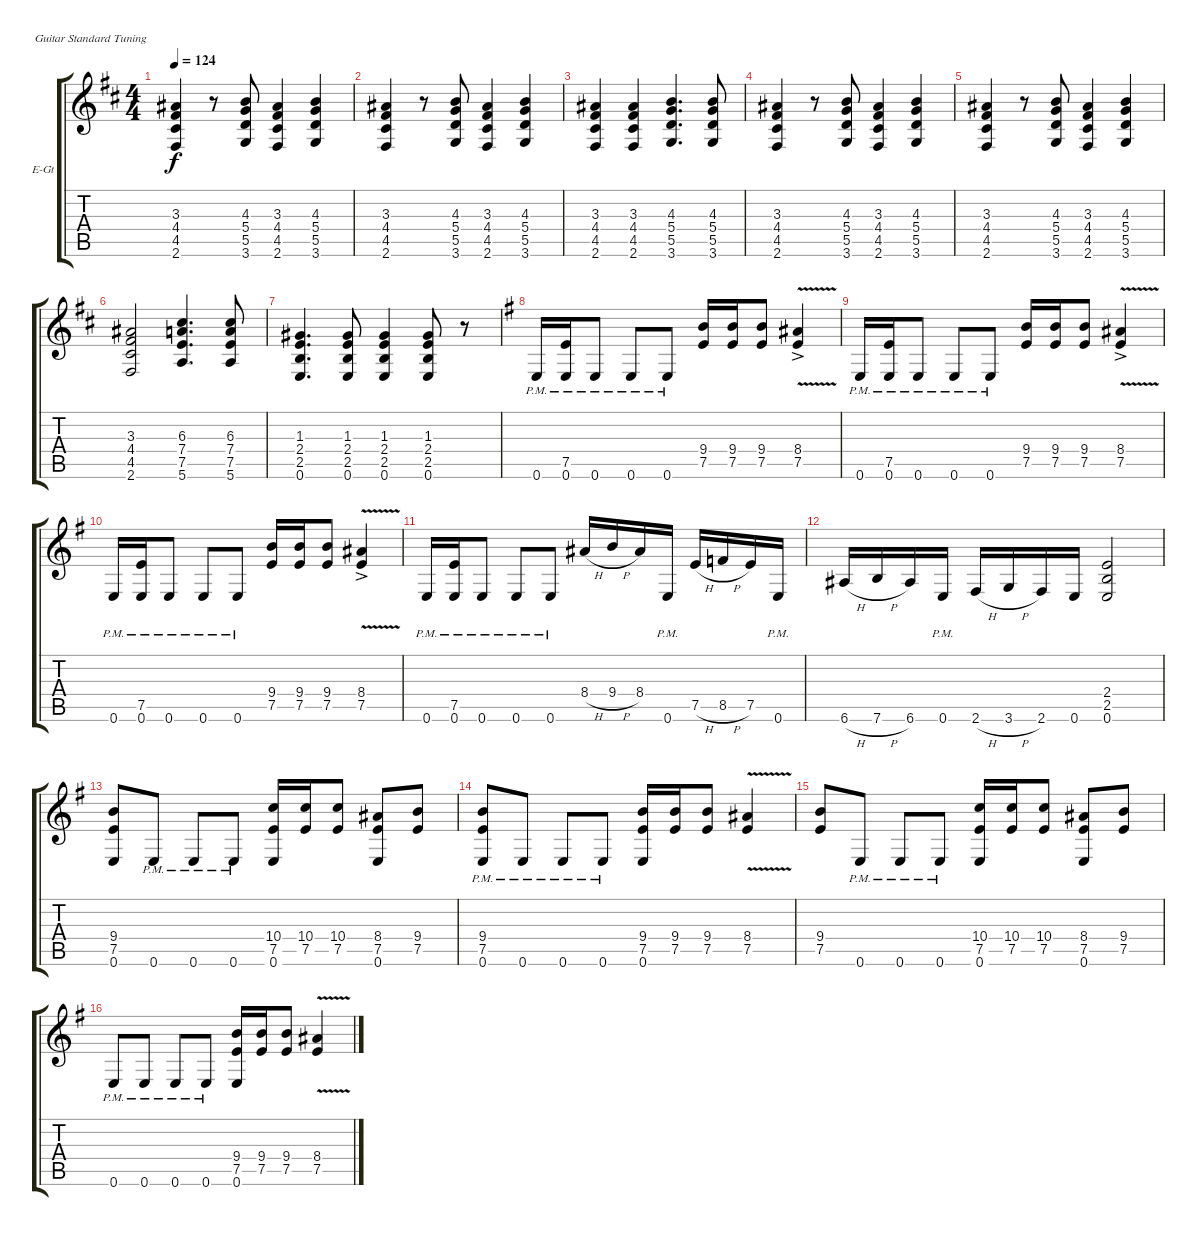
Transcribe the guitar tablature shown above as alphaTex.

\bracketExtendMode groupsimilarinstruments
\firstSystemTrackNameOrientation horizontal
\otherSystemsTrackNameOrientation horizontal
\track ("1 Guitar" "E-Gt") {instrument distortionguitar}
\staff {score tabs}
\tuning (E4 B3 G3 D3 A2 E2)
\ts (4 4)
\tempo 124
\clef g2
\ks d
(3.3 4.4 4.5 2.6).4{dy f} r.8 (4.3 5.4 5.5 3.6).8 (3.3 4.4 4.5 2.6).4 (4.3 5.4 5.5 3.6).4 |
(3.3 4.4 4.5 2.6).4 r.8 (4.3 5.4 5.5 3.6).8 (3.3 4.4 4.5 2.6).4 (4.3 5.4 5.5 3.6).4 |
(3.3 4.4 4.5 2.6).4 (3.3 4.4 4.5 2.6).4 (4.3 5.4 5.5 3.6).4{d} (4.3 5.4 5.5 3.6).8 |
(3.3 4.4 4.5 2.6).4 r.8 (4.3 5.4 5.5 3.6).8 (3.3 4.4 4.5 2.6).4 (4.3 5.4 5.5 3.6).4 |
(3.3 4.4 4.5 2.6).4 r.8 (4.3 5.4 5.5 3.6).8 (3.3 4.4 4.5 2.6).4 (4.3 5.4 5.5 3.6).4 |
(3.3 4.4 4.5 2.6).2 (6.3 7.4 7.5 5.6).4{d} (6.3 7.4 7.5 5.6).8 |
(1.3 2.4 2.5 0.6).4{d} (1.3 2.4 2.5 0.6).8 (1.3 2.4 2.5 0.6).4 (1.3 2.4 2.5 0.6).8 r.8 |
\ks g
0.6{pm}.16 (7.5{pm} 0.6{pm}).16 0.6{pm}.8 0.6{pm}.8 0.6{pm}.8 (9.4 7.5).16 (9.4 7.5).16 (9.4 7.5).8 (8.4{v ac} 7.5{v ac}).4 |
0.6{pm}.16 (7.5{pm} 0.6{pm}).16 0.6{pm}.8 0.6{pm}.8 0.6{pm}.8 (9.4 7.5).16 (9.4 7.5).16 (9.4 7.5).8 (8.4{v ac} 7.5{v ac}).4 |
0.6{pm}.16 (7.5{pm} 0.6{pm}).16 0.6{pm}.8 0.6{pm}.8 0.6{pm}.8 (9.4 7.5).16 (9.4 7.5).16 (9.4 7.5).8 (8.4{v ac} 7.5{v ac}).4 |
0.6{pm}.16 (7.5{pm} 0.6{pm}).16 0.6{pm}.8 0.6{pm}.8 0.6{pm}.8 8.4{h}.16 9.4{h}.16 8.4.16 0.6{pm}.16 7.5{h}.16 8.5{h}.16 7.5.16 0.6{pm}.16 |
6.6{h}.16 7.6{h}.16 6.6.16 0.6{pm}.16 2.6{h}.16 3.6{h}.16 2.6.16 0.6.16 (2.4 2.5 0.6).2 |
(9.4 7.5 0.6).8 0.6{pm}.8 0.6{pm}.8 0.6{pm}.8 (10.4 7.5 0.6).16 (10.4 7.5).16 (10.4 7.5).8 (8.4 7.5 0.6).8 (9.4 7.5).8 |
(9.4{pm} 7.5{pm} 0.6{pm}).8 0.6{pm}.8 0.6{pm}.8 0.6{pm}.8 (9.4 7.5 0.6).16 (9.4 7.5).16 (9.4 7.5).8 (8.4{v} 7.5{v}).4 |
(9.4 7.5).8 0.6{pm}.8 0.6{pm}.8 0.6{pm}.8 (10.4 7.5 0.6).16 (10.4 7.5).16 (10.4 7.5).8 (8.4 7.5 0.6).8 (9.4 7.5).8 |
0.6{pm}.8 0.6{pm}.8 0.6{pm}.8 0.6{pm}.8 (9.4 7.5 0.6).16 (9.4 7.5).16 (9.4 7.5).8 (8.4{v} 7.5{v}).4
